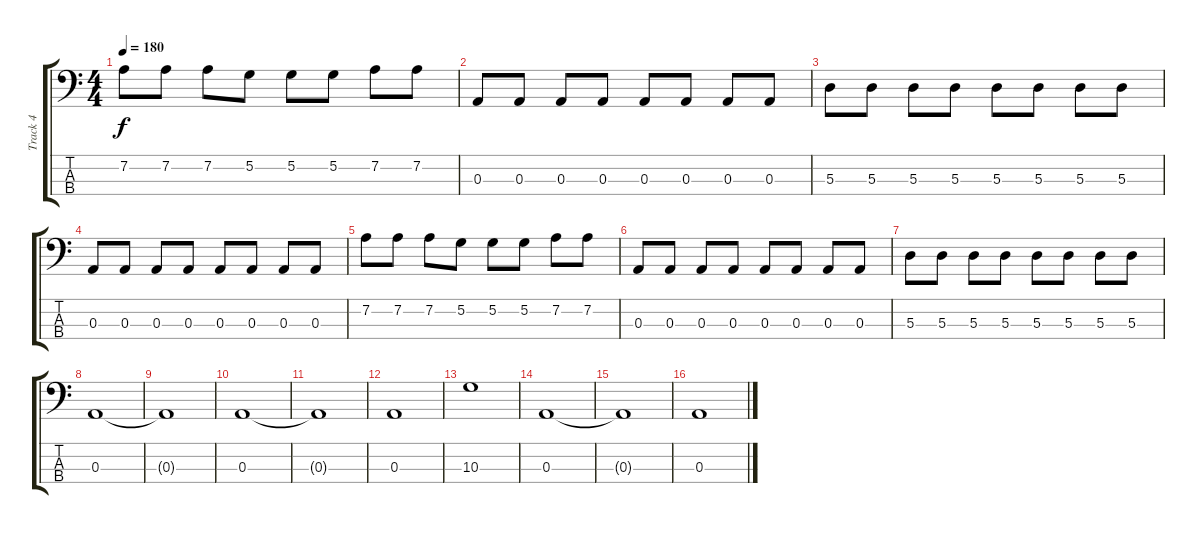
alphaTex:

\track ("Track 4" "Track 4") {instrument electricbassfinger}
\staff {score tabs}
\tuning (G2 D2 A1 E1) {hide}
\ts (4 4)
\tempo 180
\clef f4
\ks c
7.2.8{dy f} 7.2.8 7.2.8 5.2.8 5.2.8 5.2.8 7.2.8 7.2.8 |
0.3.8 0.3.8 0.3.8 0.3.8 0.3.8 0.3.8 0.3.8 0.3.8 |
5.3.8 5.3.8 5.3.8 5.3.8 5.3.8 5.3.8 5.3.8 5.3.8 |
0.3.8 0.3.8 0.3.8 0.3.8 0.3.8 0.3.8 0.3.8 0.3.8 |
7.2.8 7.2.8 7.2.8 5.2.8 5.2.8 5.2.8 7.2.8 7.2.8 |
0.3.8 0.3.8 0.3.8 0.3.8 0.3.8 0.3.8 0.3.8 0.3.8 |
5.3.8 5.3.8 5.3.8 5.3.8 5.3.8 5.3.8 5.3.8 5.3.8 |
0.3.1 |
0.3{t}.1 |
0.3.1 |
0.3{t}.1 |
0.3.1 |
10.3.1 |
0.3.1 |
0.3{t}.1 |
0.3.1
